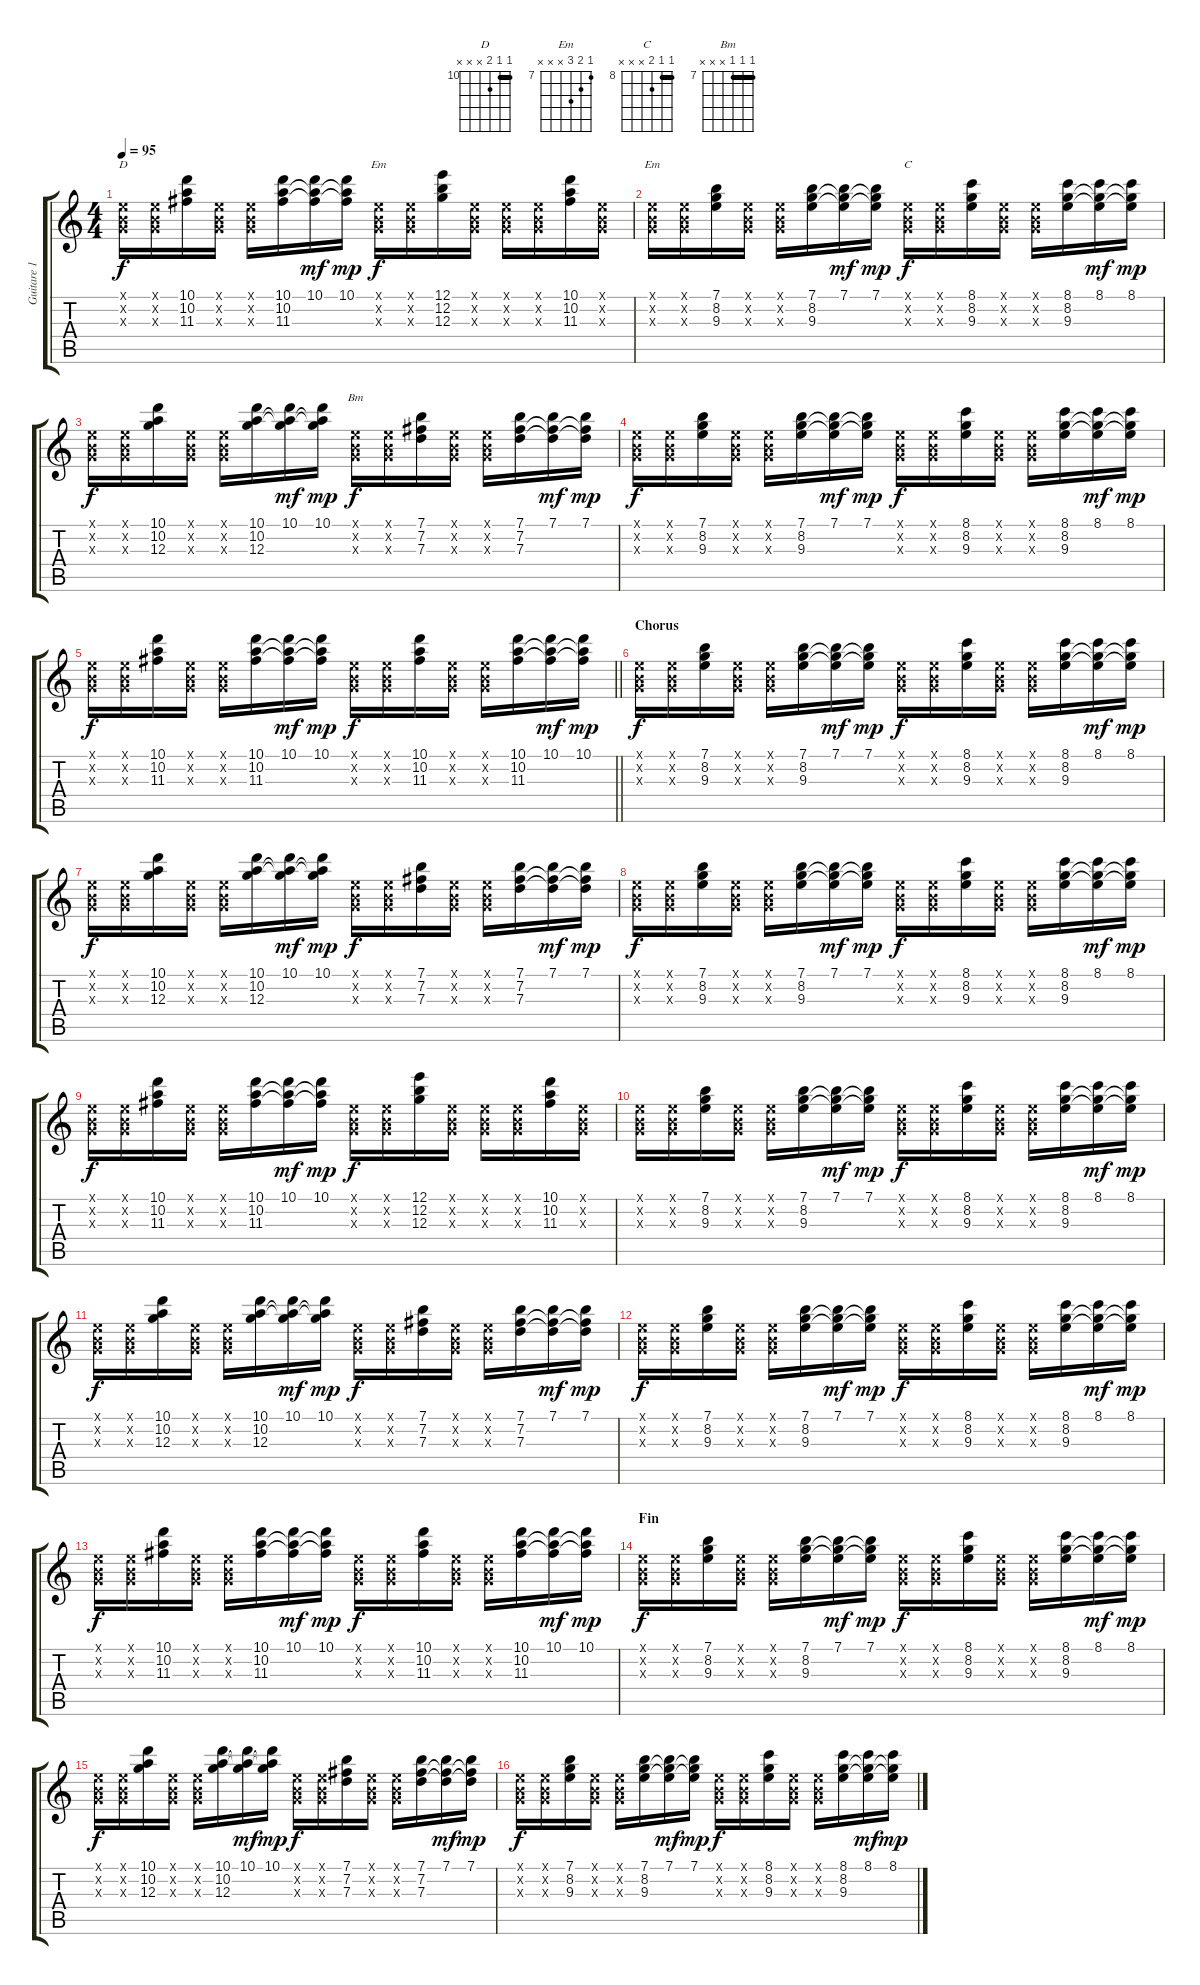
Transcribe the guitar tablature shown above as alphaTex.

\track ("Guitare 1" "Guitare 1") {instrument overdrivenguitar}
\staff {score tabs}
\tuning (E4 B3 G3 D3 A2 E2) {hide}
\chord ("D" 10 10 11 x x x) {firstfret 10 barre 10}
\chord ("Em" 12 12 12 x x x) {firstfret 12 barre 12}
\chord ("Em" 7 8 9 x x x) {firstfret 7}
\chord ("C" 8 8 9 x x x) {firstfret 8 barre 8}
\chord ("Bm" 7 7 7 x x x) {firstfret 7 barre 7}
\ts (4 4)
\tempo 95
\clef g2
\ks c
(0.1{x} 0.2{x} 0.3{x}).16{ch "D" dy f} (0.1{x} 0.2{x} 0.3{x}).16 (10.1 10.2 11.3).16 (0.1{x} 0.2{x} 0.3{x}).16 (0.1{x} 0.2{x} 0.3{x}).16 (10.1 10.2 11.3).16 (10.1 10.2{t} 11.3{t}).16{dy mf} (10.1 10.2{t} 11.3{t}).16{dy mp} (0.1{x} 0.2{x} 0.3{x}).16{ch "Em" dy f} (0.1{x} 0.2{x} 0.3{x}).16 (12.1 12.2 12.3).16 (0.1{x} 0.2{x} 0.3{x}).16 (0.1{x} 0.2{x} 0.3{x}).16 (0.1{x} 0.2{x} 0.3{x}).16 (10.1 10.2 11.3).16 (0.1{x} 0.2{x} 0.3{x}).16 |
(0.1{x} 0.2{x} 0.3{x}).16{ch "Em"} (0.1{x} 0.2{x} 0.3{x}).16 (7.1 8.2 9.3).16 (0.1{x} 0.2{x} 0.3{x}).16 (0.1{x} 0.2{x} 0.3{x}).16 (7.1 8.2 9.3).16 (7.1 8.2{t} 9.3{t}).16{dy mf} (7.1 8.2{t} 9.3{t}).16{dy mp} (0.1{x} 0.2{x} 0.3{x}).16{ch "C" dy f} (0.1{x} 0.2{x} 0.3{x}).16 (8.1 8.2 9.3).16 (0.1{x} 0.2{x} 0.3{x}).16 (0.1{x} 0.2{x} 0.3{x}).16 (8.1 8.2 9.3).16 (8.1 8.2{t} 9.3{t}).16{dy mf} (8.1 8.2{t} 9.3{t}).16{dy mp} |
(0.1{x} 0.2{x} 0.3{x}).16{dy f} (0.1{x} 0.2{x} 0.3{x}).16 (10.1 10.2 12.3).16 (0.1{x} 0.2{x} 0.3{x}).16 (0.1{x} 0.2{x} 0.3{x}).16 (10.1 10.2 12.3).16 (10.1 10.2{t} 12.3{t}).16{dy mf} (10.1 10.2{t} 12.3{t}).16{dy mp} (0.1{x} 0.2{x} 0.3{x}).16{ch "Bm" dy f} (0.1{x} 0.2{x} 0.3{x}).16 (7.1 7.2 7.3).16 (0.1{x} 0.2{x} 0.3{x}).16 (0.1{x} 0.2{x} 0.3{x}).16 (7.1 7.2 7.3).16 (7.1 7.2{t} 7.3{t}).16{dy mf} (7.1 7.2{t} 7.3{t}).16{dy mp} |
(0.1{x} 0.2{x} 0.3{x}).16{dy f} (0.1{x} 0.2{x} 0.3{x}).16 (7.1 8.2 9.3).16 (0.1{x} 0.2{x} 0.3{x}).16 (0.1{x} 0.2{x} 0.3{x}).16 (7.1 8.2 9.3).16 (7.1 8.2{t} 9.3{t}).16{dy mf} (7.1 8.2{t} 9.3{t}).16{dy mp} (0.1{x} 0.2{x} 0.3{x}).16{dy f} (0.1{x} 0.2{x} 0.3{x}).16 (8.1 8.2 9.3).16 (0.1{x} 0.2{x} 0.3{x}).16 (0.1{x} 0.2{x} 0.3{x}).16 (8.1 8.2 9.3).16 (8.1 8.2{t} 9.3{t}).16{dy mf} (8.1 8.2{t} 9.3{t}).16{dy mp} |
\barLineRight lightlight
(0.1{x} 0.2{x} 0.3{x}).16{dy f} (0.1{x} 0.2{x} 0.3{x}).16 (10.1 10.2 11.3).16 (0.1{x} 0.2{x} 0.3{x}).16 (0.1{x} 0.2{x} 0.3{x}).16 (10.1 10.2 11.3).16 (10.1 10.2{t} 11.3{t}).16{dy mf} (10.1 10.2{t} 11.3{t}).16{dy mp} (0.1{x} 0.2{x} 0.3{x}).16{dy f} (0.1{x} 0.2{x} 0.3{x}).16 (10.1 10.2 11.3).16 (0.1{x} 0.2{x} 0.3{x}).16 (0.1{x} 0.2{x} 0.3{x}).16 (10.1 10.2 11.3).16 (10.1 10.2{t} 11.3{t}).16{dy mf} (10.1 10.2{t} 11.3{t}).16{dy mp} |
\section ("" "Chorus")
(0.1{x} 0.2{x} 0.3{x}).16{dy f} (0.1{x} 0.2{x} 0.3{x}).16 (7.1 8.2 9.3).16 (0.1{x} 0.2{x} 0.3{x}).16 (0.1{x} 0.2{x} 0.3{x}).16 (7.1 8.2 9.3).16 (7.1 8.2{t} 9.3{t}).16{dy mf} (7.1 8.2{t} 9.3{t}).16{dy mp} (0.1{x} 0.2{x} 0.3{x}).16{dy f} (0.1{x} 0.2{x} 0.3{x}).16 (8.1 8.2 9.3).16 (0.1{x} 0.2{x} 0.3{x}).16 (0.1{x} 0.2{x} 0.3{x}).16 (8.1 8.2 9.3).16 (8.1 8.2{t} 9.3{t}).16{dy mf} (8.1 8.2{t} 9.3{t}).16{dy mp} |
(0.1{x} 0.2{x} 0.3{x}).16{dy f} (0.1{x} 0.2{x} 0.3{x}).16 (10.1 10.2 12.3).16 (0.1{x} 0.2{x} 0.3{x}).16 (0.1{x} 0.2{x} 0.3{x}).16 (10.1 10.2 12.3).16 (10.1 10.2{t} 12.3{t}).16{dy mf} (10.1 10.2{t} 12.3{t}).16{dy mp} (0.1{x} 0.2{x} 0.3{x}).16{dy f} (0.1{x} 0.2{x} 0.3{x}).16 (7.1 7.2 7.3).16 (0.1{x} 0.2{x} 0.3{x}).16 (0.1{x} 0.2{x} 0.3{x}).16 (7.1 7.2 7.3).16 (7.1 7.2{t} 7.3{t}).16{dy mf} (7.1 7.2{t} 7.3{t}).16{dy mp} |
(0.1{x} 0.2{x} 0.3{x}).16{dy f} (0.1{x} 0.2{x} 0.3{x}).16 (7.1 8.2 9.3).16 (0.1{x} 0.2{x} 0.3{x}).16 (0.1{x} 0.2{x} 0.3{x}).16 (7.1 8.2 9.3).16 (7.1 8.2{t} 9.3{t}).16{dy mf} (7.1 8.2{t} 9.3{t}).16{dy mp} (0.1{x} 0.2{x} 0.3{x}).16{dy f} (0.1{x} 0.2{x} 0.3{x}).16 (8.1 8.2 9.3).16 (0.1{x} 0.2{x} 0.3{x}).16 (0.1{x} 0.2{x} 0.3{x}).16 (8.1 8.2 9.3).16 (8.1 8.2{t} 9.3{t}).16{dy mf} (8.1 8.2{t} 9.3{t}).16{dy mp} |
(0.1{x} 0.2{x} 0.3{x}).16{dy f} (0.1{x} 0.2{x} 0.3{x}).16 (10.1 10.2 11.3).16 (0.1{x} 0.2{x} 0.3{x}).16 (0.1{x} 0.2{x} 0.3{x}).16 (10.1 10.2 11.3).16 (10.1 10.2{t} 11.3{t}).16{dy mf} (10.1 10.2{t} 11.3{t}).16{dy mp} (0.1{x} 0.2{x} 0.3{x}).16{dy f} (0.1{x} 0.2{x} 0.3{x}).16 (12.1 12.2 12.3).16 (0.1{x} 0.2{x} 0.3{x}).16 (0.1{x} 0.2{x} 0.3{x}).16 (0.1{x} 0.2{x} 0.3{x}).16 (10.1 10.2 11.3).16 (0.1{x} 0.2{x} 0.3{x}).16 |
(0.1{x} 0.2{x} 0.3{x}).16 (0.1{x} 0.2{x} 0.3{x}).16 (7.1 8.2 9.3).16 (0.1{x} 0.2{x} 0.3{x}).16 (0.1{x} 0.2{x} 0.3{x}).16 (7.1 8.2 9.3).16 (7.1 8.2{t} 9.3{t}).16{dy mf} (7.1 8.2{t} 9.3{t}).16{dy mp} (0.1{x} 0.2{x} 0.3{x}).16{dy f} (0.1{x} 0.2{x} 0.3{x}).16 (8.1 8.2 9.3).16 (0.1{x} 0.2{x} 0.3{x}).16 (0.1{x} 0.2{x} 0.3{x}).16 (8.1 8.2 9.3).16 (8.1 8.2{t} 9.3{t}).16{dy mf} (8.1 8.2{t} 9.3{t}).16{dy mp} |
(0.1{x} 0.2{x} 0.3{x}).16{dy f} (0.1{x} 0.2{x} 0.3{x}).16 (10.1 10.2 12.3).16 (0.1{x} 0.2{x} 0.3{x}).16 (0.1{x} 0.2{x} 0.3{x}).16 (10.1 10.2 12.3).16 (10.1 10.2{t} 12.3{t}).16{dy mf} (10.1 10.2{t} 12.3{t}).16{dy mp} (0.1{x} 0.2{x} 0.3{x}).16{dy f} (0.1{x} 0.2{x} 0.3{x}).16 (7.1 7.2 7.3).16 (0.1{x} 0.2{x} 0.3{x}).16 (0.1{x} 0.2{x} 0.3{x}).16 (7.1 7.2 7.3).16 (7.1 7.2{t} 7.3{t}).16{dy mf} (7.1 7.2{t} 7.3{t}).16{dy mp} |
(0.1{x} 0.2{x} 0.3{x}).16{dy f} (0.1{x} 0.2{x} 0.3{x}).16 (7.1 8.2 9.3).16 (0.1{x} 0.2{x} 0.3{x}).16 (0.1{x} 0.2{x} 0.3{x}).16 (7.1 8.2 9.3).16 (7.1 8.2{t} 9.3{t}).16{dy mf} (7.1 8.2{t} 9.3{t}).16{dy mp} (0.1{x} 0.2{x} 0.3{x}).16{dy f} (0.1{x} 0.2{x} 0.3{x}).16 (8.1 8.2 9.3).16 (0.1{x} 0.2{x} 0.3{x}).16 (0.1{x} 0.2{x} 0.3{x}).16 (8.1 8.2 9.3).16 (8.1 8.2{t} 9.3{t}).16{dy mf} (8.1 8.2{t} 9.3{t}).16{dy mp} |
(0.1{x} 0.2{x} 0.3{x}).16{dy f} (0.1{x} 0.2{x} 0.3{x}).16 (10.1 10.2 11.3).16 (0.1{x} 0.2{x} 0.3{x}).16 (0.1{x} 0.2{x} 0.3{x}).16 (10.1 10.2 11.3).16 (10.1 10.2{t} 11.3{t}).16{dy mf} (10.1 10.2{t} 11.3{t}).16{dy mp} (0.1{x} 0.2{x} 0.3{x}).16{dy f} (0.1{x} 0.2{x} 0.3{x}).16 (10.1 10.2 11.3).16 (0.1{x} 0.2{x} 0.3{x}).16 (0.1{x} 0.2{x} 0.3{x}).16 (10.1 10.2 11.3).16 (10.1 10.2{t} 11.3{t}).16{dy mf} (10.1 10.2{t} 11.3{t}).16{dy mp} |
\section ("" "Fin")
(0.1{x} 0.2{x} 0.3{x}).16{dy f} (0.1{x} 0.2{x} 0.3{x}).16 (7.1 8.2 9.3).16 (0.1{x} 0.2{x} 0.3{x}).16 (0.1{x} 0.2{x} 0.3{x}).16 (7.1 8.2 9.3).16 (7.1 8.2{t} 9.3{t}).16{dy mf} (7.1 8.2{t} 9.3{t}).16{dy mp} (0.1{x} 0.2{x} 0.3{x}).16{dy f} (0.1{x} 0.2{x} 0.3{x}).16 (8.1 8.2 9.3).16 (0.1{x} 0.2{x} 0.3{x}).16 (0.1{x} 0.2{x} 0.3{x}).16 (8.1 8.2 9.3).16 (8.1 8.2{t} 9.3{t}).16{dy mf} (8.1 8.2{t} 9.3{t}).16{dy mp} |
(0.1{x} 0.2{x} 0.3{x}).16{dy f} (0.1{x} 0.2{x} 0.3{x}).16 (10.1 10.2 12.3).16 (0.1{x} 0.2{x} 0.3{x}).16 (0.1{x} 0.2{x} 0.3{x}).16 (10.1 10.2 12.3).16 (10.1 10.2{t} 12.3{t}).16{dy mf} (10.1 10.2{t} 12.3{t}).16{dy mp} (0.1{x} 0.2{x} 0.3{x}).16{dy f} (0.1{x} 0.2{x} 0.3{x}).16 (7.1 7.2 7.3).16 (0.1{x} 0.2{x} 0.3{x}).16 (0.1{x} 0.2{x} 0.3{x}).16 (7.1 7.2 7.3).16 (7.1 7.2{t} 7.3{t}).16{dy mf} (7.1 7.2{t} 7.3{t}).16{dy mp} |
(0.1{x} 0.2{x} 0.3{x}).16{dy f} (0.1{x} 0.2{x} 0.3{x}).16 (7.1 8.2 9.3).16 (0.1{x} 0.2{x} 0.3{x}).16 (0.1{x} 0.2{x} 0.3{x}).16 (7.1 8.2 9.3).16 (7.1 8.2{t} 9.3{t}).16{dy mf} (7.1 8.2{t} 9.3{t}).16{dy mp} (0.1{x} 0.2{x} 0.3{x}).16{dy f} (0.1{x} 0.2{x} 0.3{x}).16 (8.1 8.2 9.3).16 (0.1{x} 0.2{x} 0.3{x}).16 (0.1{x} 0.2{x} 0.3{x}).16 (8.1 8.2 9.3).16 (8.1 8.2{t} 9.3{t}).16{dy mf} (8.1 8.2{t} 9.3{t}).16{dy mp}
